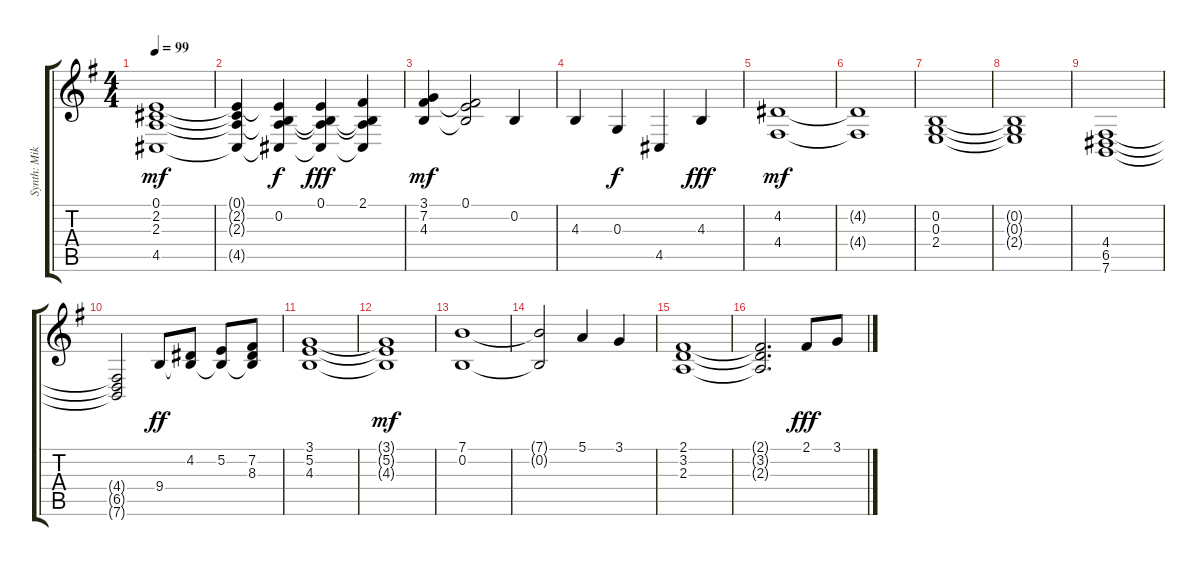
\track ("Synth: Mike" "Synth: Mik") {instrument stringensemble1}
\staff {score tabs}
\tuning (E4 B3 G3 D3 A2 E2) {hide}
\ts (4 4)
\tempo 99
\clef g2
\ks g
(0.1 2.2 2.3 4.5).1{dy mf} |
(0.1{t} 2.2{t} 2.3{t} 4.5{t}).4 (0.1{t} 0.2 2.3{t} 4.5{t}).4{dy f} (0.1 0.2{t} 2.3{t} 4.5{t}).4{dy fff} (2.1 0.2{t} 2.3{t} 4.5{t}).4 |
(3.1 7.2 4.3).4{dy mf} (0.1 7.2{t} 4.3{t}).2 0.2.4 |
4.3.4 0.3.4{dy f} 4.5.4 4.3.4{dy fff} |
(4.2 4.4).1{dy mf} |
(4.2{t} 4.4{t}).1 |
(0.2 0.3 2.4).1 |
(0.2{t} 0.3{t} 2.4{t}).1 |
(4.4 6.5 7.6).1 |
(4.4{t} 6.5{t} 7.6{t}).2 9.4.8{dy ff} (4.2 9.4{t}).8 (5.2 9.4{t}).8 (7.2 8.3 9.4{t}).8 |
(3.1 5.2 4.3).1 |
(3.1{t} 5.2{t} 4.3{t}).1{dy mf} |
(7.1 0.2).1 |
(7.1{t} 0.2{t}).2 5.1.4 3.1.4 |
(2.1 3.2 2.3).1 |
(2.1{t} 3.2{t} 2.3{t}).2{d} 2.1.8{dy fff} 3.1.8
